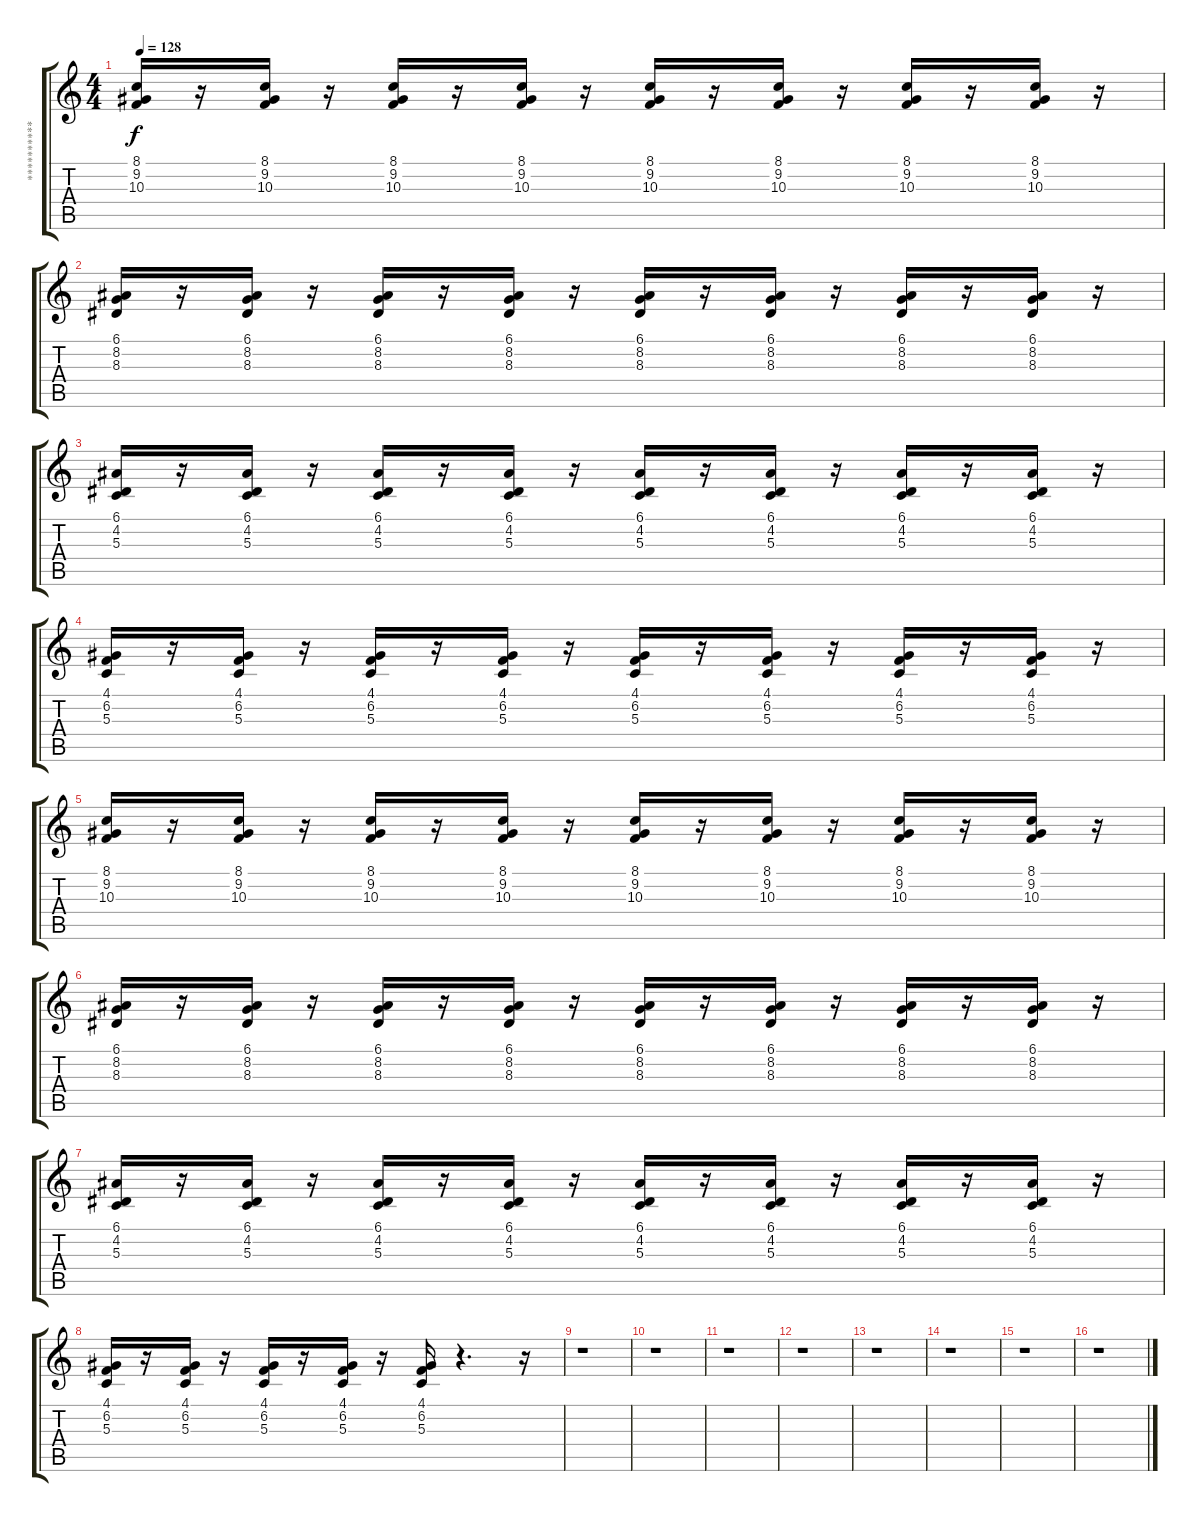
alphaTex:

\track ("***************" "**********") {instrument acousticgrandpiano}
\staff {score tabs}
\tuning (E4 B3 G3 D3 A2 E2) {hide}
\ts (4 4)
\tempo 128
\clef g2
\ks c
(8.1 9.2 10.3).16{dy f} r.16 (8.1 9.2 10.3).16 r.16 (8.1 9.2 10.3).16 r.16 (8.1 9.2 10.3).16 r.16 (8.1 9.2 10.3).16 r.16 (8.1 9.2 10.3).16 r.16 (8.1 9.2 10.3).16 r.16 (8.1 9.2 10.3).16 r.16 |
(6.1 8.2 8.3).16 r.16 (6.1 8.2 8.3).16 r.16 (6.1 8.2 8.3).16 r.16 (6.1 8.2 8.3).16 r.16 (6.1 8.2 8.3).16 r.16 (6.1 8.2 8.3).16 r.16 (6.1 8.2 8.3).16 r.16 (6.1 8.2 8.3).16 r.16 |
(6.1 4.2 5.3).16 r.16 (6.1 4.2 5.3).16 r.16 (6.1 4.2 5.3).16 r.16 (6.1 4.2 5.3).16 r.16 (6.1 4.2 5.3).16 r.16 (6.1 4.2 5.3).16 r.16 (6.1 4.2 5.3).16 r.16 (6.1 4.2 5.3).16 r.16 |
(4.1 6.2 5.3).16 r.16 (4.1 6.2 5.3).16 r.16 (4.1 6.2 5.3).16 r.16 (4.1 6.2 5.3).16 r.16 (4.1 6.2 5.3).16 r.16 (4.1 6.2 5.3).16 r.16 (4.1 6.2 5.3).16 r.16 (4.1 6.2 5.3).16 r.16 |
(8.1 9.2 10.3).16 r.16 (8.1 9.2 10.3).16 r.16 (8.1 9.2 10.3).16 r.16 (8.1 9.2 10.3).16 r.16 (8.1 9.2 10.3).16 r.16 (8.1 9.2 10.3).16 r.16 (8.1 9.2 10.3).16 r.16 (8.1 9.2 10.3).16 r.16 |
(6.1 8.2 8.3).16 r.16 (6.1 8.2 8.3).16 r.16 (6.1 8.2 8.3).16 r.16 (6.1 8.2 8.3).16 r.16 (6.1 8.2 8.3).16 r.16 (6.1 8.2 8.3).16 r.16 (6.1 8.2 8.3).16 r.16 (6.1 8.2 8.3).16 r.16 |
(6.1 4.2 5.3).16 r.16 (6.1 4.2 5.3).16 r.16 (6.1 4.2 5.3).16 r.16 (6.1 4.2 5.3).16 r.16 (6.1 4.2 5.3).16 r.16 (6.1 4.2 5.3).16 r.16 (6.1 4.2 5.3).16 r.16 (6.1 4.2 5.3).16 r.16 |
(4.1 6.2 5.3).16 r.16 (4.1 6.2 5.3).16 r.16 (4.1 6.2 5.3).16 r.16 (4.1 6.2 5.3).16 r.16 (4.1 6.2 5.3).16 r.4{d} r.16 |
r.1 |
r.1 |
r.1 |
r.1 |
r.1 |
r.1 |
r.1 |
r.1
